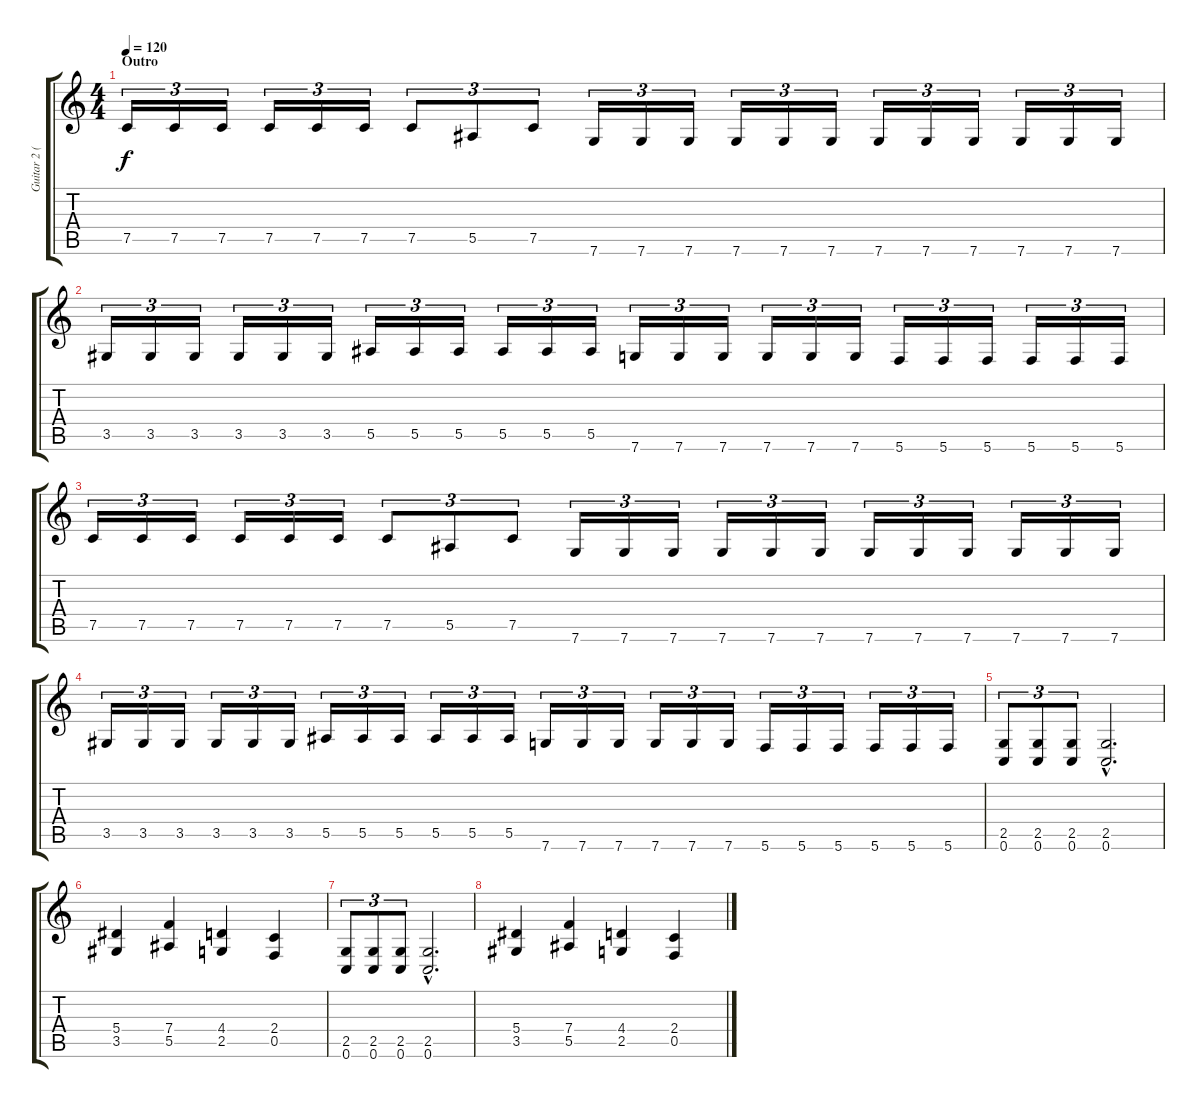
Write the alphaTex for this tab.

\track ("Guitar 2 (Lead)" "Guitar 2 (") {instrument overdrivenguitar}
\staff {score tabs}
\tuning (C4 G3 Eb3 Bb2 F2 C2) {hide}
\ts (4 4)
\section ("" "Outro")
\tempo 120
\clef g2
\ks c
7.5.16{tu (3 2) dy f} 7.5.16{tu (3 2)} 7.5.16{tu (3 2)} 7.5.16{tu (3 2)} 7.5.16{tu (3 2)} 7.5.16{tu (3 2)} 7.5.8{tu (3 2)} 5.5.8{tu (3 2)} 7.5.8{tu (3 2)} 7.6.16{tu (3 2)} 7.6.16{tu (3 2)} 7.6.16{tu (3 2)} 7.6.16{tu (3 2)} 7.6.16{tu (3 2)} 7.6.16{tu (3 2)} 7.6.16{tu (3 2)} 7.6.16{tu (3 2)} 7.6.16{tu (3 2)} 7.6.16{tu (3 2)} 7.6.16{tu (3 2)} 7.6.16{tu (3 2)} |
3.5.16{tu (3 2)} 3.5.16{tu (3 2)} 3.5.16{tu (3 2)} 3.5.16{tu (3 2)} 3.5.16{tu (3 2)} 3.5.16{tu (3 2)} 5.5.16{tu (3 2)} 5.5.16{tu (3 2)} 5.5.16{tu (3 2)} 5.5.16{tu (3 2)} 5.5.16{tu (3 2)} 5.5.16{tu (3 2)} 7.6.16{tu (3 2)} 7.6.16{tu (3 2)} 7.6.16{tu (3 2)} 7.6.16{tu (3 2)} 7.6.16{tu (3 2)} 7.6.16{tu (3 2)} 5.6.16{tu (3 2)} 5.6.16{tu (3 2)} 5.6.16{tu (3 2)} 5.6.16{tu (3 2)} 5.6.16{tu (3 2)} 5.6.16{tu (3 2)} |
7.5.16{tu (3 2)} 7.5.16{tu (3 2)} 7.5.16{tu (3 2)} 7.5.16{tu (3 2)} 7.5.16{tu (3 2)} 7.5.16{tu (3 2)} 7.5.8{tu (3 2)} 5.5.8{tu (3 2)} 7.5.8{tu (3 2)} 7.6.16{tu (3 2)} 7.6.16{tu (3 2)} 7.6.16{tu (3 2)} 7.6.16{tu (3 2)} 7.6.16{tu (3 2)} 7.6.16{tu (3 2)} 7.6.16{tu (3 2)} 7.6.16{tu (3 2)} 7.6.16{tu (3 2)} 7.6.16{tu (3 2)} 7.6.16{tu (3 2)} 7.6.16{tu (3 2)} |
3.5.16{tu (3 2)} 3.5.16{tu (3 2)} 3.5.16{tu (3 2)} 3.5.16{tu (3 2)} 3.5.16{tu (3 2)} 3.5.16{tu (3 2)} 5.5.16{tu (3 2)} 5.5.16{tu (3 2)} 5.5.16{tu (3 2)} 5.5.16{tu (3 2)} 5.5.16{tu (3 2)} 5.5.16{tu (3 2)} 7.6.16{tu (3 2)} 7.6.16{tu (3 2)} 7.6.16{tu (3 2)} 7.6.16{tu (3 2)} 7.6.16{tu (3 2)} 7.6.16{tu (3 2)} 5.6.16{tu (3 2)} 5.6.16{tu (3 2)} 5.6.16{tu (3 2)} 5.6.16{tu (3 2)} 5.6.16{tu (3 2)} 5.6.16{tu (3 2)} |
(2.5 0.6).8{tu (3 2)} (2.5 0.6).8{tu (3 2)} (2.5 0.6).8{tu (3 2)} (2.5{hac} 0.6{hac}).2{d} |
(5.4 3.5).4 (7.4 5.5).4 (4.4 2.5).4 (2.4 0.5).4 |
(2.5 0.6).8{tu (3 2)} (2.5 0.6).8{tu (3 2)} (2.5 0.6).8{tu (3 2)} (2.5{hac} 0.6{hac}).2{d} |
(5.4 3.5).4 (7.4 5.5).4 (4.4 2.5).4 (2.4 0.5).4
